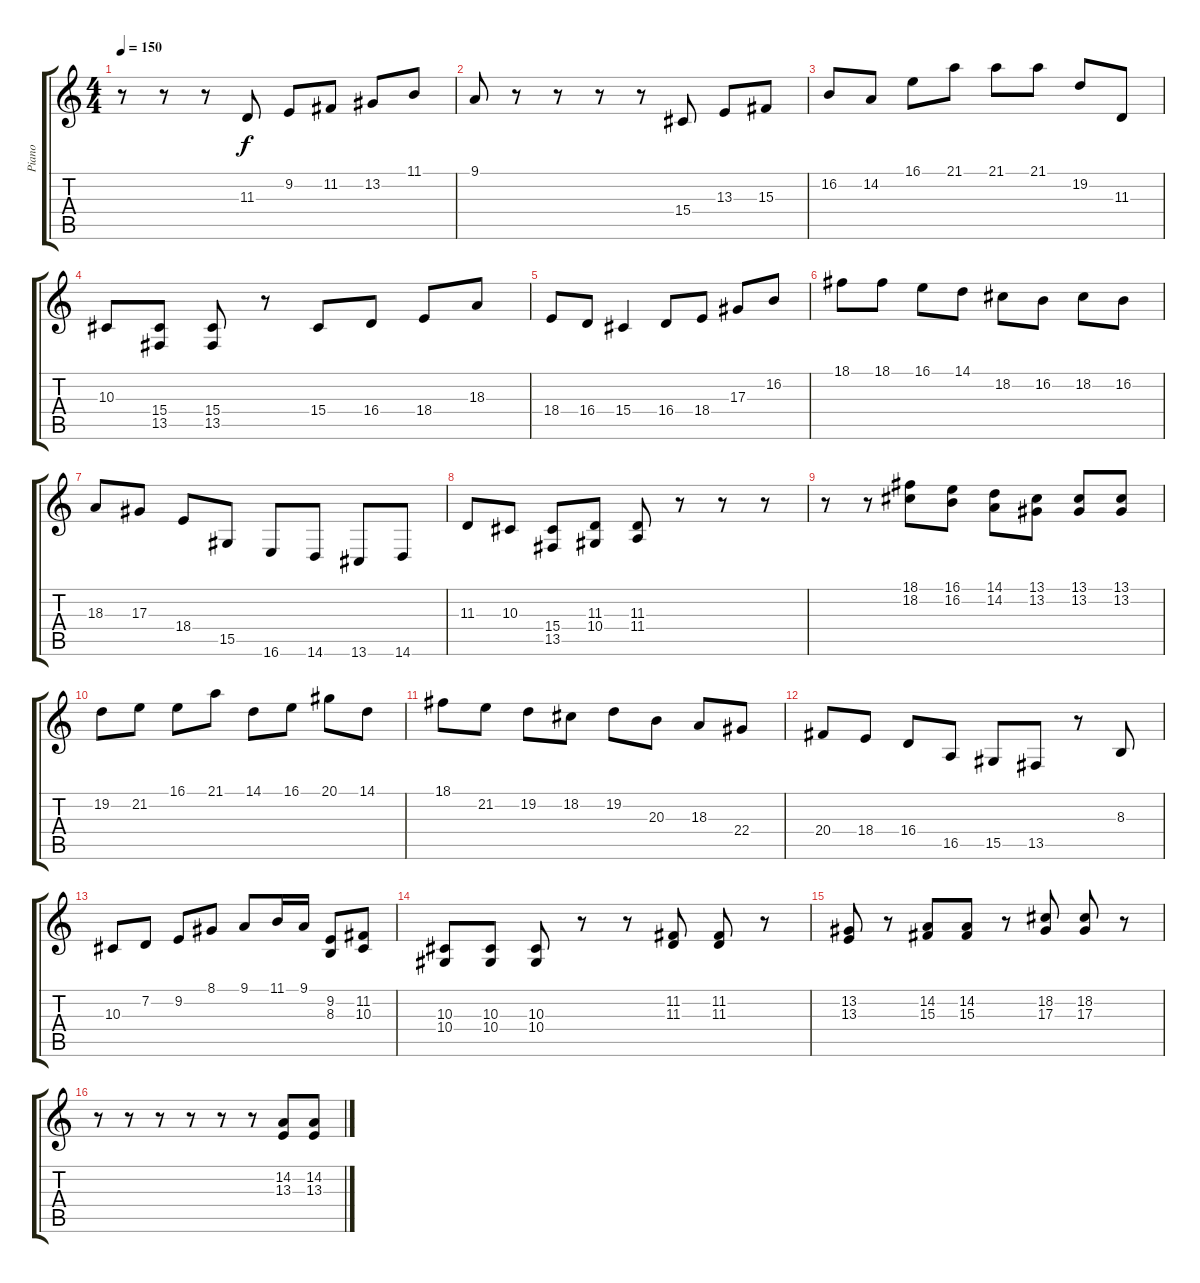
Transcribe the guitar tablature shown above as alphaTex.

\track ("Piano" "Piano") {instrument acousticgrandpiano}
\staff {score tabs}
\tuning (C4 G3 Eb3 Bb2 F2 C2) {hide}
\ts (4 4)
\tempo 150
\clef g2
\ks c
r.8{dy f} r.8 r.8 11.3.8 9.2.8 11.2.8 13.2.8 11.1.8 |
9.1.8 r.8 r.8 r.8 r.8 15.4.8 13.3.8 15.3.8 |
16.2.8 14.2.8 16.1.8 21.1.8 21.1.8 21.1.8 19.2.8 11.3.8 |
10.3.8 (15.4 13.5).8 (15.4 13.5).8 r.8 15.4.8 16.4.8 18.4.8 18.3.8 |
18.4.8 16.4.8 15.4.4 16.4.8 18.4.8 17.3.8 16.2.8 |
18.1.8 18.1.8 16.1.8 14.1.8 18.2.8 16.2.8 18.2.8 16.2.8 |
18.3.8 17.3.8 18.4.8 15.5.8 16.6.8 14.6.8 13.6.8 14.6.8 |
11.3.8 10.3.8 (15.4 13.5).8 (11.3 10.4).8 (11.3 11.4).8 r.8 r.8 r.8 |
r.8 r.8 (18.1 18.2).8 (16.1 16.2).8 (14.1 14.2).8 (13.1 13.2).8 (13.1 13.2).8 (13.1 13.2).8 |
19.2.8 21.2.8 16.1.8 21.1.8 14.1.8 16.1.8 20.1.8 14.1.8 |
18.1.8 21.2.8 19.2.8 18.2.8 19.2.8 20.3.8 18.3.8 22.4.8 |
20.4.8 18.4.8 16.4.8 16.5.8 15.5.8 13.5.8 r.8 8.3.8 |
10.3.8 7.2.8 9.2.8 8.1.8 9.1.8 11.1.16 9.1.16 (9.2 8.3).8 (11.2 10.3).8 |
(10.3 10.4).8 (10.3 10.4).8 (10.3 10.4).8 r.8 r.8 (11.2 11.3).8 (11.2 11.3).8 r.8 |
(13.2 13.3).8 r.8 (14.2 15.3).8 (14.2 15.3).8 r.8 (18.2 17.3).8 (18.2 17.3).8 r.8 |
r.8 r.8 r.8 r.8 r.8 r.8 (14.2 13.3).8 (14.2 13.3).8
